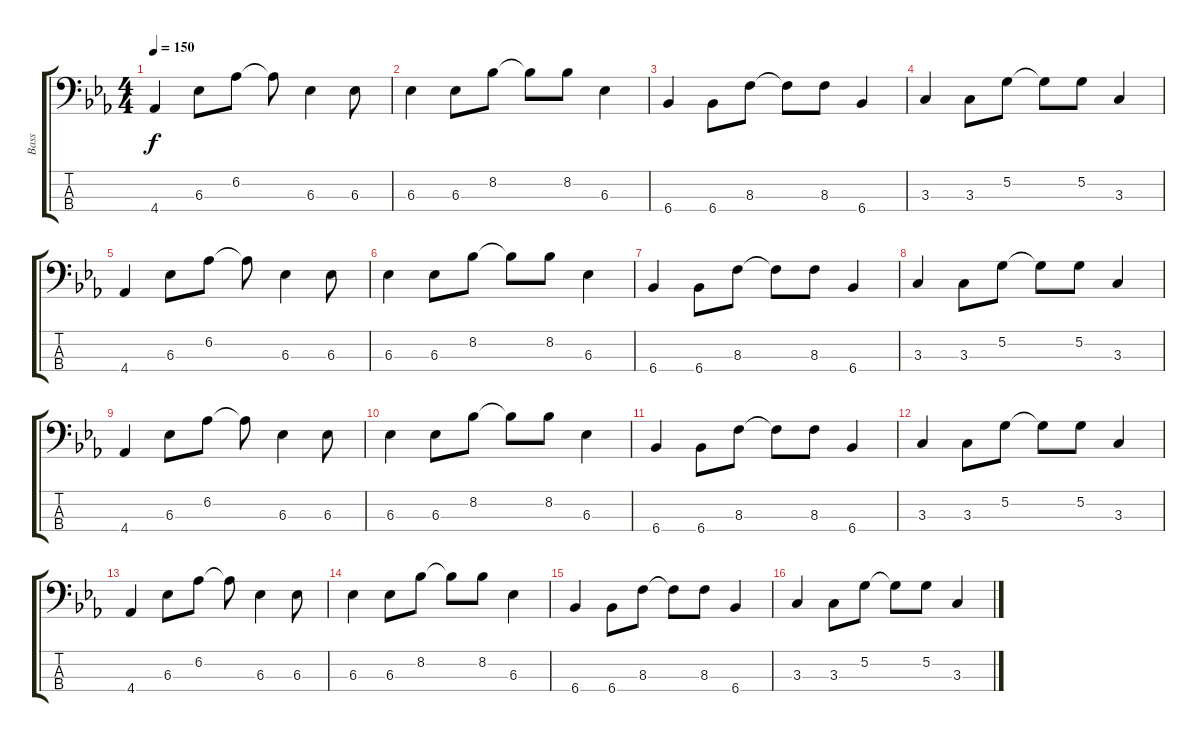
\track ("Bass" "Bass") {instrument electricbasspick}
\staff {score tabs}
\tuning (G2 D2 A1 E1) {hide}
\ts (4 4)
\tempo 150
\clef f4
\ks eb
4.4.4{dy f} 6.3.8 6.2.8 6.2{t}.8 6.3.4 6.3.8 |
6.3.4 6.3.8 8.2.8 8.2{t}.8 8.2.8 6.3.4 |
6.4.4 6.4.8 8.3.8 8.3{t}.8 8.3.8 6.4.4 |
3.3.4 3.3.8 5.2.8 5.2{t}.8 5.2.8 3.3.4 |
4.4.4 6.3.8 6.2.8 6.2{t}.8 6.3.4 6.3.8 |
6.3.4 6.3.8 8.2.8 8.2{t}.8 8.2.8 6.3.4 |
6.4.4 6.4.8 8.3.8 8.3{t}.8 8.3.8 6.4.4 |
3.3.4 3.3.8 5.2.8 5.2{t}.8 5.2.8 3.3.4 |
4.4.4 6.3.8 6.2.8 6.2{t}.8 6.3.4 6.3.8 |
6.3.4 6.3.8 8.2.8 8.2{t}.8 8.2.8 6.3.4 |
6.4.4 6.4.8 8.3.8 8.3{t}.8 8.3.8 6.4.4 |
3.3.4 3.3.8 5.2.8 5.2{t}.8 5.2.8 3.3.4 |
4.4.4 6.3.8 6.2.8 6.2{t}.8 6.3.4 6.3.8 |
6.3.4 6.3.8 8.2.8 8.2{t}.8 8.2.8 6.3.4 |
6.4.4 6.4.8 8.3.8 8.3{t}.8 8.3.8 6.4.4 |
3.3.4 3.3.8 5.2.8 5.2{t}.8 5.2.8 3.3.4
